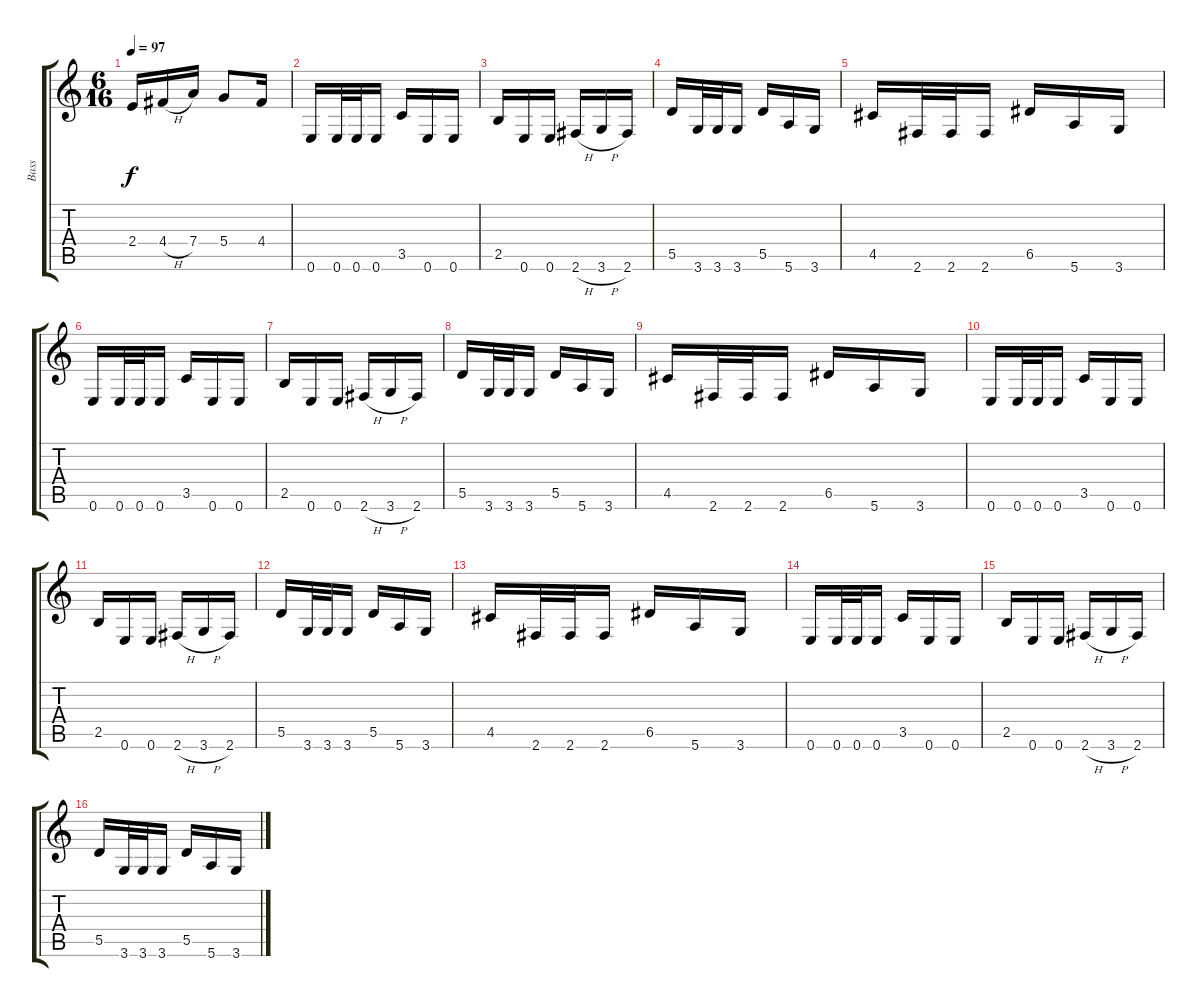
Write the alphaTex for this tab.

\track ("Bass" "Bass") {instrument electricbassfinger}
\staff {score tabs}
\tuning (E4 B3 G3 D3 A2 E2) {hide}
\ts (6 16)
\tempo 97
\clef g2
\ks c
2.4.16{dy f} 4.4{h}.16 7.4.16 5.4.8 4.4.16 |
0.6.16{volume 10} 0.6.32 0.6.32 0.6.16 3.5.16 0.6.16 0.6.16 |
2.5.16 0.6.16 0.6.16 2.6{h}.16 3.6{h}.16 2.6.16 |
5.5.16 3.6.32 3.6.32 3.6.16 5.5.16 5.6.16 3.6.16 |
4.5.16 2.6.32 2.6.32 2.6.16 6.5.16 5.6.16 3.6.16 |
0.6.16 0.6.32 0.6.32 0.6.16 3.5.16 0.6.16 0.6.16 |
2.5.16 0.6.16 0.6.16 2.6{h}.16 3.6{h}.16 2.6.16 |
5.5.16 3.6.32 3.6.32 3.6.16 5.5.16 5.6.16 3.6.16 |
4.5.16 2.6.32 2.6.32 2.6.16 6.5.16 5.6.16 3.6.16 |
0.6.16 0.6.32 0.6.32 0.6.16 3.5.16 0.6.16 0.6.16 |
2.5.16 0.6.16 0.6.16 2.6{h}.16 3.6{h}.16 2.6.16 |
5.5.16 3.6.32 3.6.32 3.6.16 5.5.16 5.6.16 3.6.16 |
4.5.16 2.6.32 2.6.32 2.6.16 6.5.16 5.6.16 3.6.16 |
0.6.16 0.6.32 0.6.32 0.6.16 3.5.16 0.6.16 0.6.16 |
2.5.16 0.6.16 0.6.16 2.6{h}.16 3.6{h}.16 2.6.16 |
5.5.16 3.6.32 3.6.32 3.6.16 5.5.16 5.6.16 3.6.16
